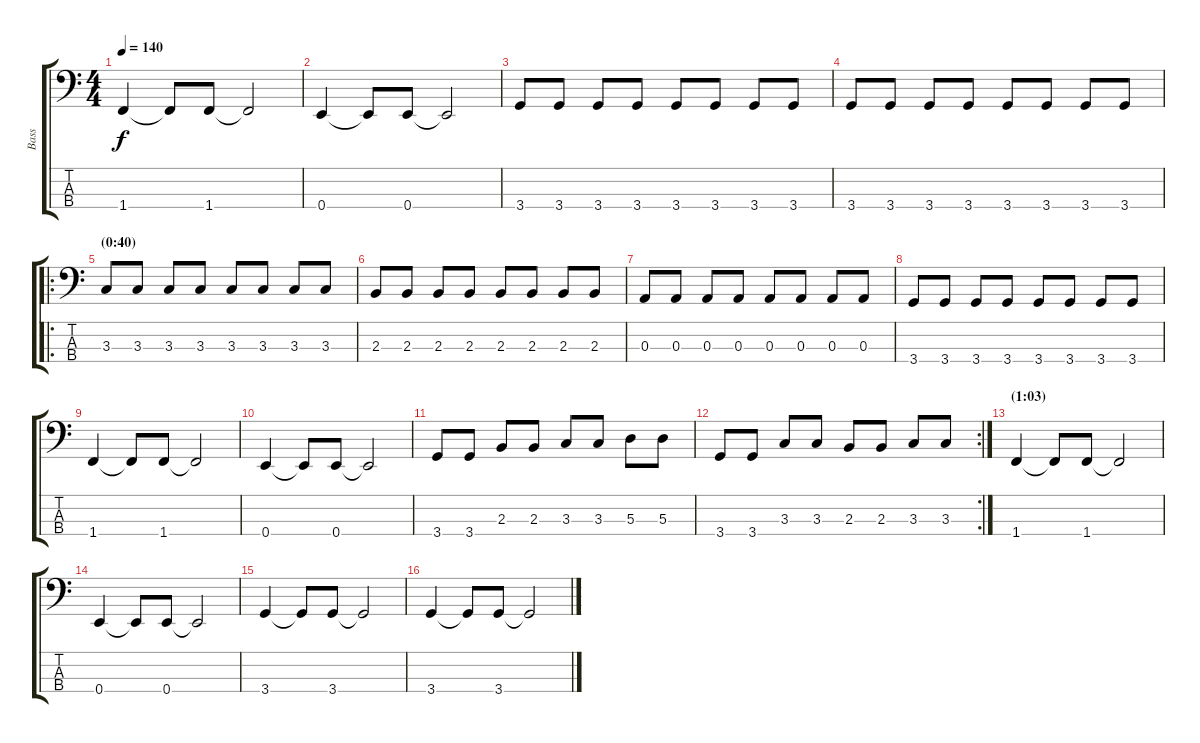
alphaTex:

\track ("Bass" "Bass") {instrument electricbassfinger}
\staff {score tabs}
\tuning (G2 D2 A1 E1) {hide}
\ts (4 4)
\tempo 140
\clef f4
\ks c
1.4.4{dy f} 1.4{t}.8 1.4.8 1.4{t}.2 |
0.4.4 0.4{t}.8 0.4.8 0.4{t}.2 |
3.4.8 3.4.8 3.4.8 3.4.8 3.4.8 3.4.8 3.4.8 3.4.8 |
3.4.8 3.4.8 3.4.8 3.4.8 3.4.8 3.4.8 3.4.8 3.4.8 |
\ro
\section ("" "(0:40)")
3.3.8 3.3.8 3.3.8 3.3.8 3.3.8 3.3.8 3.3.8 3.3.8 |
2.3.8 2.3.8 2.3.8 2.3.8 2.3.8 2.3.8 2.3.8 2.3.8 |
0.3.8 0.3.8 0.3.8 0.3.8 0.3.8 0.3.8 0.3.8 0.3.8 |
3.4.8 3.4.8 3.4.8 3.4.8 3.4.8 3.4.8 3.4.8 3.4.8 |
1.4.4 1.4{t}.8 1.4.8 1.4{t}.2 |
0.4.4 0.4{t}.8 0.4.8 0.4{t}.2 |
3.4.8 3.4.8 2.3.8 2.3.8 3.3.8 3.3.8 5.3.8 5.3.8 |
\rc 2
3.4.8 3.4.8 3.3.8 3.3.8 2.3.8 2.3.8 3.3.8 3.3.8 |
\section ("" "(1:03)")
1.4.4 1.4{t}.8 1.4.8 1.4{t}.2 |
0.4.4 0.4{t}.8 0.4.8 0.4{t}.2 |
3.4.4 3.4{t}.8 3.4.8 3.4{t}.2 |
3.4.4 3.4{t}.8 3.4.8 3.4{t}.2
